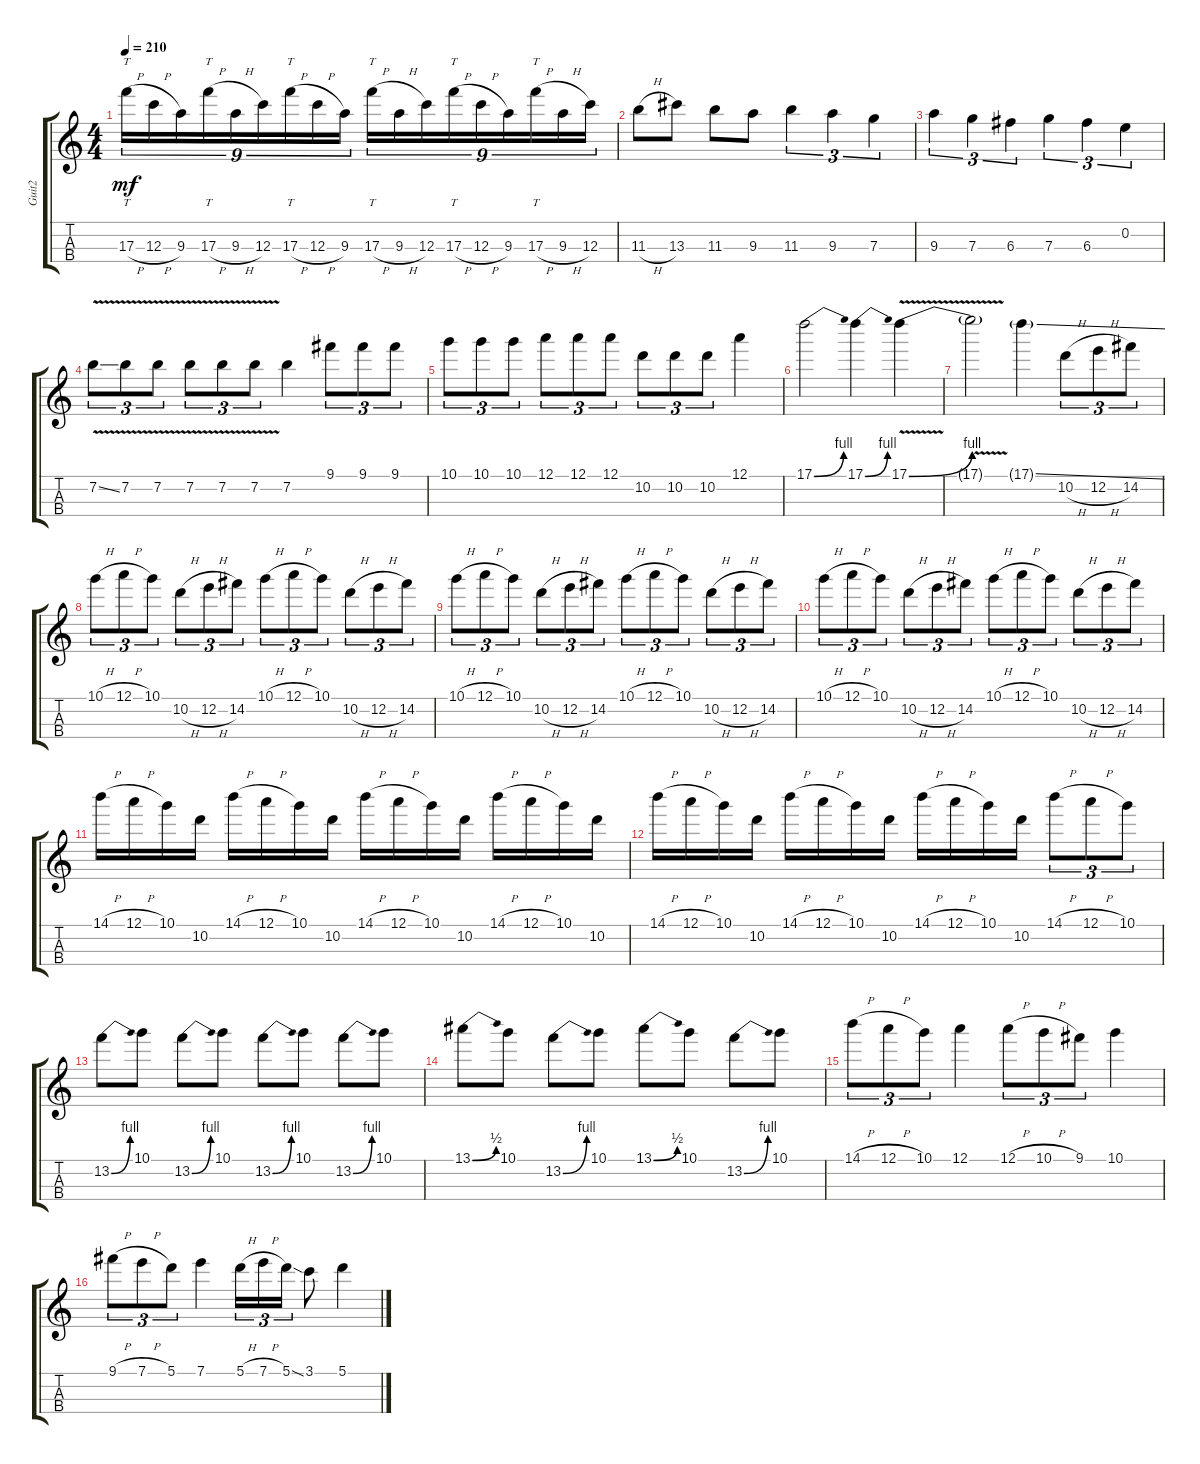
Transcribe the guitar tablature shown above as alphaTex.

\track ("Guit2" "Guit2") {instrument acousticguitarnylon}
\staff {score tabs}
\tuning (A4 E4 C4 G4) {hide}
\ts (4 4)
\tempo 210
\clef g2
\ks c
17.3{h}.16{tt tu (9 8) dy mf} 12.3{h}.16{tu (9 8)} 9.3.16{tu (9 8)} 17.3{h}.16{tt tu (9 8)} 9.3{h}.16{tu (9 8)} 12.3.16{tu (9 8)} 17.3{h}.16{tt tu (9 8)} 12.3{h}.16{tu (9 8)} 9.3.16{tu (9 8)} 17.3{h}.16{tt tu (9 8)} 9.3{h}.16{tu (9 8)} 12.3.16{tu (9 8)} 17.3{h}.16{tt tu (9 8)} 12.3{h}.16{tu (9 8)} 9.3.16{tu (9 8)} 17.3{h}.16{tt tu (9 8)} 9.3{h}.16{tu (9 8)} 12.3.16{tu (9 8)} |
11.3{h}.8 13.3.8 11.3.8 9.3.8 11.3.4{tu (3 2)} 9.3.4{tu (3 2)} 7.3.4{tu (3 2)} |
9.3.4{tu (3 2)} 7.3.4{tu (3 2)} 6.3.4{tu (3 2)} 7.3.4{tu (3 2)} 6.3.4{tu (3 2)} 0.2.4{tu (3 2)} |
7.2{v ss}.8{tu (3 2)} 7.2{v}.8{tu (3 2)} 7.2{v}.8{tu (3 2)} 7.2{v}.8{tu (3 2)} 7.2{v}.8{tu (3 2)} 7.2{v}.8{tu (3 2)} 7.2.4 9.1.8{tu (3 2)} 9.1.8{tu (3 2)} 9.1.8{tu (3 2)} |
10.1.8{tu (3 2)} 10.1.8{tu (3 2)} 10.1.8{tu (3 2)} 12.1.8{tu (3 2)} 12.1.8{tu (3 2)} 12.1.8{tu (3 2)} 10.2.8{tu (3 2)} 10.2.8{tu (3 2)} 10.2.8{tu (3 2)} 12.1.4 |
17.1{be (bend 0 0 60 4)}.2 17.1{be (bend 0 0 60 4)}.4 17.1{be (bend 0 0 60 4) v}.4 |
17.1{v t}.2 17.1{ss g}.4 10.2{h}.8{tu (3 2)} 12.2{h}.8{tu (3 2)} 14.2.8{tu (3 2)} |
10.1{h}.8{tu (3 2)} 12.1{h}.8{tu (3 2)} 10.1.8{tu (3 2)} 10.2{h}.8{tu (3 2)} 12.2{h}.8{tu (3 2)} 14.2.8{tu (3 2)} 10.1{h}.8{tu (3 2)} 12.1{h}.8{tu (3 2)} 10.1.8{tu (3 2)} 10.2{h}.8{tu (3 2)} 12.2{h}.8{tu (3 2)} 14.2.8{tu (3 2)} |
10.1{h}.8{tu (3 2)} 12.1{h}.8{tu (3 2)} 10.1.8{tu (3 2)} 10.2{h}.8{tu (3 2)} 12.2{h}.8{tu (3 2)} 14.2.8{tu (3 2)} 10.1{h}.8{tu (3 2)} 12.1{h}.8{tu (3 2)} 10.1.8{tu (3 2)} 10.2{h}.8{tu (3 2)} 12.2{h}.8{tu (3 2)} 14.2.8{tu (3 2)} |
10.1{h}.8{tu (3 2)} 12.1{h}.8{tu (3 2)} 10.1.8{tu (3 2)} 10.2{h}.8{tu (3 2)} 12.2{h}.8{tu (3 2)} 14.2.8{tu (3 2)} 10.1{h}.8{tu (3 2)} 12.1{h}.8{tu (3 2)} 10.1.8{tu (3 2)} 10.2{h}.8{tu (3 2)} 12.2{h}.8{tu (3 2)} 14.2.8{tu (3 2)} |
14.1{h}.16 12.1{h}.16 10.1.16 10.2.16 14.1{h}.16 12.1{h}.16 10.1.16 10.2.16 14.1{h}.16 12.1{h}.16 10.1.16 10.2.16 14.1{h}.16 12.1{h}.16 10.1.16 10.2.16 |
14.1{h}.16 12.1{h}.16 10.1.16 10.2.16 14.1{h}.16 12.1{h}.16 10.1.16 10.2.16 14.1{h}.16 12.1{h}.16 10.1.16 10.2.16 14.1{h}.8{tu (3 2)} 12.1{h}.8{tu (3 2)} 10.1.8{tu (3 2)} |
13.2{be (bend 0 0 60 4)}.8 10.1.8 13.2{be (bend 0 0 60 4)}.8 10.1.8 13.2{be (bend 0 0 60 4)}.8 10.1.8 13.2{be (bend 0 0 60 4)}.8 10.1.8 |
13.1{be (bend 0 0 60 2)}.8 10.1.8 13.2{be (bend 0 0 60 4)}.8 10.1.8 13.1{be (bend 0 0 60 2)}.8 10.1.8 13.2{be (bend 0 0 60 4)}.8 10.1.8 |
14.1{h}.8{tu (3 2)} 12.1{h}.8{tu (3 2)} 10.1.8{tu (3 2)} 12.1.4 12.1{h}.8{tu (3 2)} 10.1{h}.8{tu (3 2)} 9.1.8{tu (3 2)} 10.1.4 |
9.1{h}.8{tu (3 2)} 7.1{h}.8{tu (3 2)} 5.1.8{tu (3 2)} 7.1.4 5.1{h}.16{tu (3 2)} 7.1{h}.16{tu (3 2)} 5.1{ss}.16{tu (3 2)} 3.1.8 5.1.4
